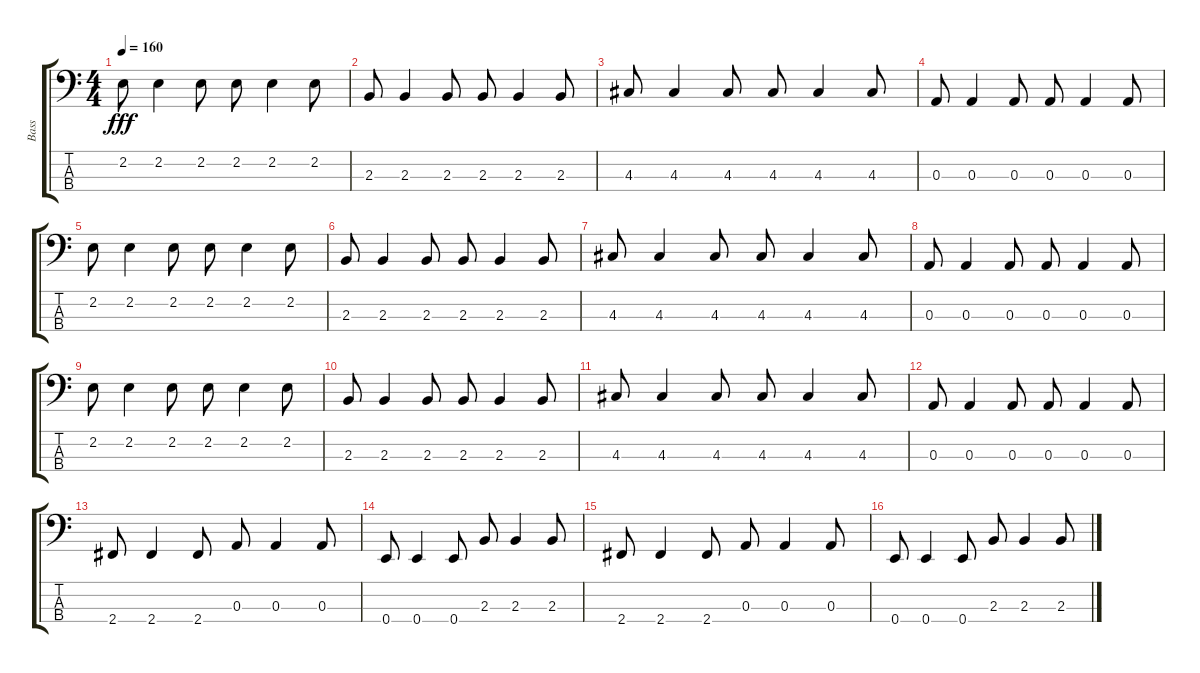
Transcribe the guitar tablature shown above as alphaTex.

\track ("Bass" "Bass") {instrument electricbasspick}
\staff {score tabs}
\tuning (G2 D2 A1 E1) {hide}
\ts (4 4)
\tempo 160
\clef f4
\ks c
2.2.8{dy fff} 2.2.4 2.2.8 2.2.8 2.2.4 2.2.8 |
2.3.8 2.3.4 2.3.8 2.3.8 2.3.4 2.3.8 |
4.3.8 4.3.4 4.3.8 4.3.8 4.3.4 4.3.8 |
0.3.8 0.3.4 0.3.8 0.3.8 0.3.4 0.3.8 |
2.2.8 2.2.4 2.2.8 2.2.8 2.2.4 2.2.8 |
2.3.8 2.3.4 2.3.8 2.3.8 2.3.4 2.3.8 |
4.3.8 4.3.4 4.3.8 4.3.8 4.3.4 4.3.8 |
0.3.8 0.3.4 0.3.8 0.3.8 0.3.4 0.3.8 |
2.2.8 2.2.4 2.2.8 2.2.8 2.2.4 2.2.8 |
2.3.8 2.3.4 2.3.8 2.3.8 2.3.4 2.3.8 |
4.3.8 4.3.4 4.3.8 4.3.8 4.3.4 4.3.8 |
0.3.8 0.3.4 0.3.8 0.3.8 0.3.4 0.3.8 |
2.4.8 2.4.4 2.4.8 0.3.8 0.3.4 0.3.8 |
0.4.8 0.4.4 0.4.8 2.3.8 2.3.4 2.3.8 |
2.4.8 2.4.4 2.4.8 0.3.8 0.3.4 0.3.8 |
0.4.8 0.4.4 0.4.8 2.3.8 2.3.4 2.3.8
